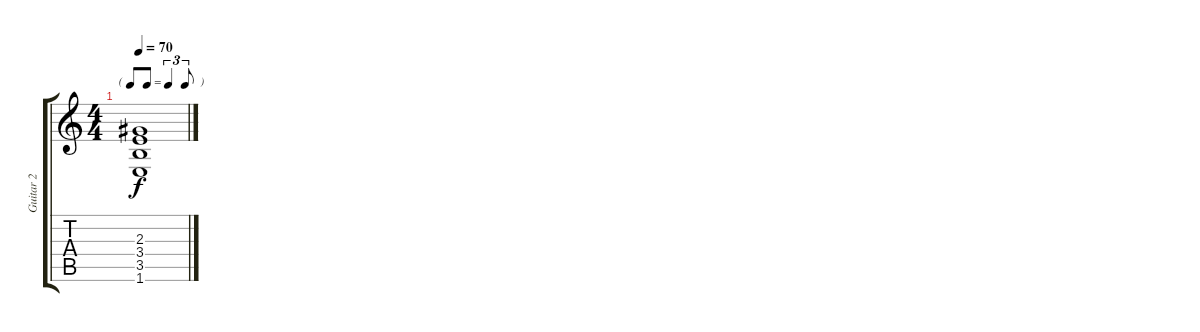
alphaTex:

\track ("Guitar 2" "Guitar 2") {instrument distortionguitar}
\staff {score tabs}
\tuning (Eb4 Bb3 Gb3 Db3 Ab2 Eb2) {hide}
\ts (4 4)
\tf triplet8th
\tempo 70
\clef g2
\ks c
(2.3{t} 3.4{t} 3.5{t} 1.6{t}).1{dy f}
